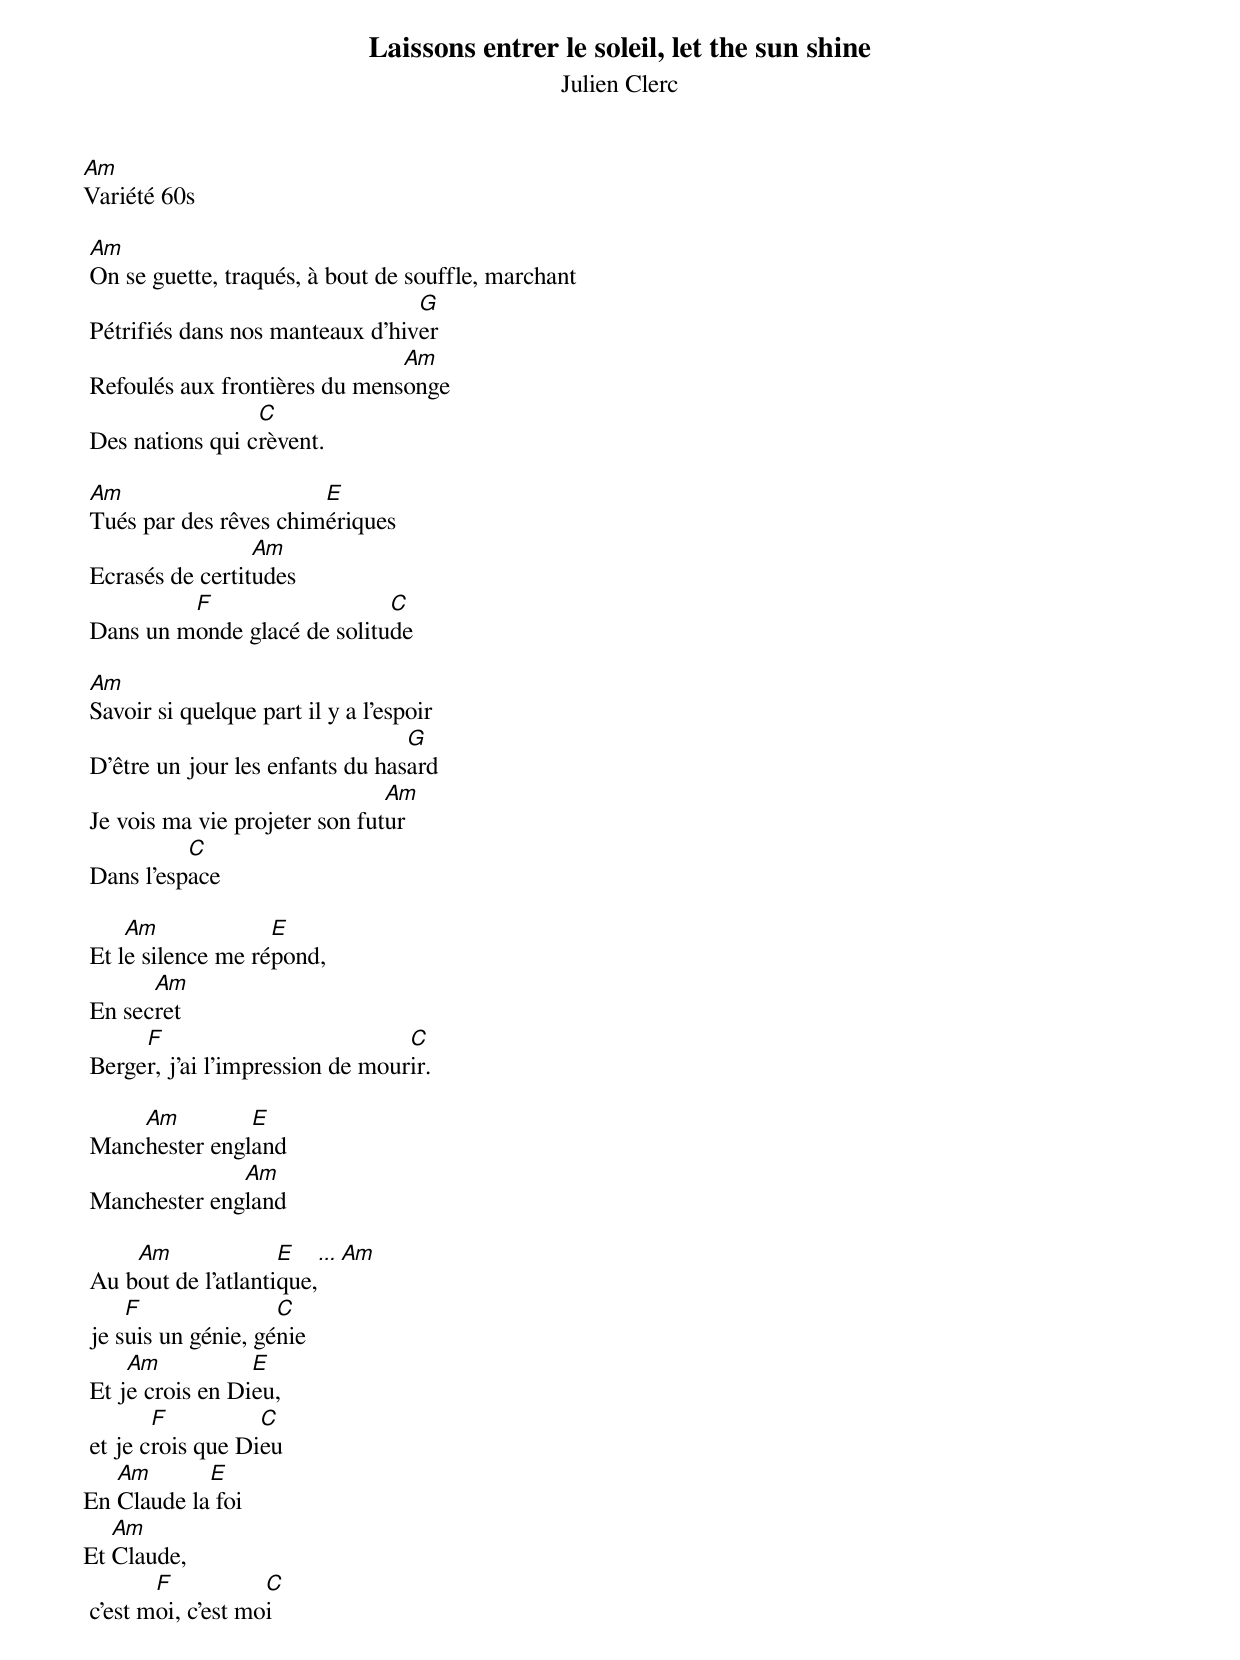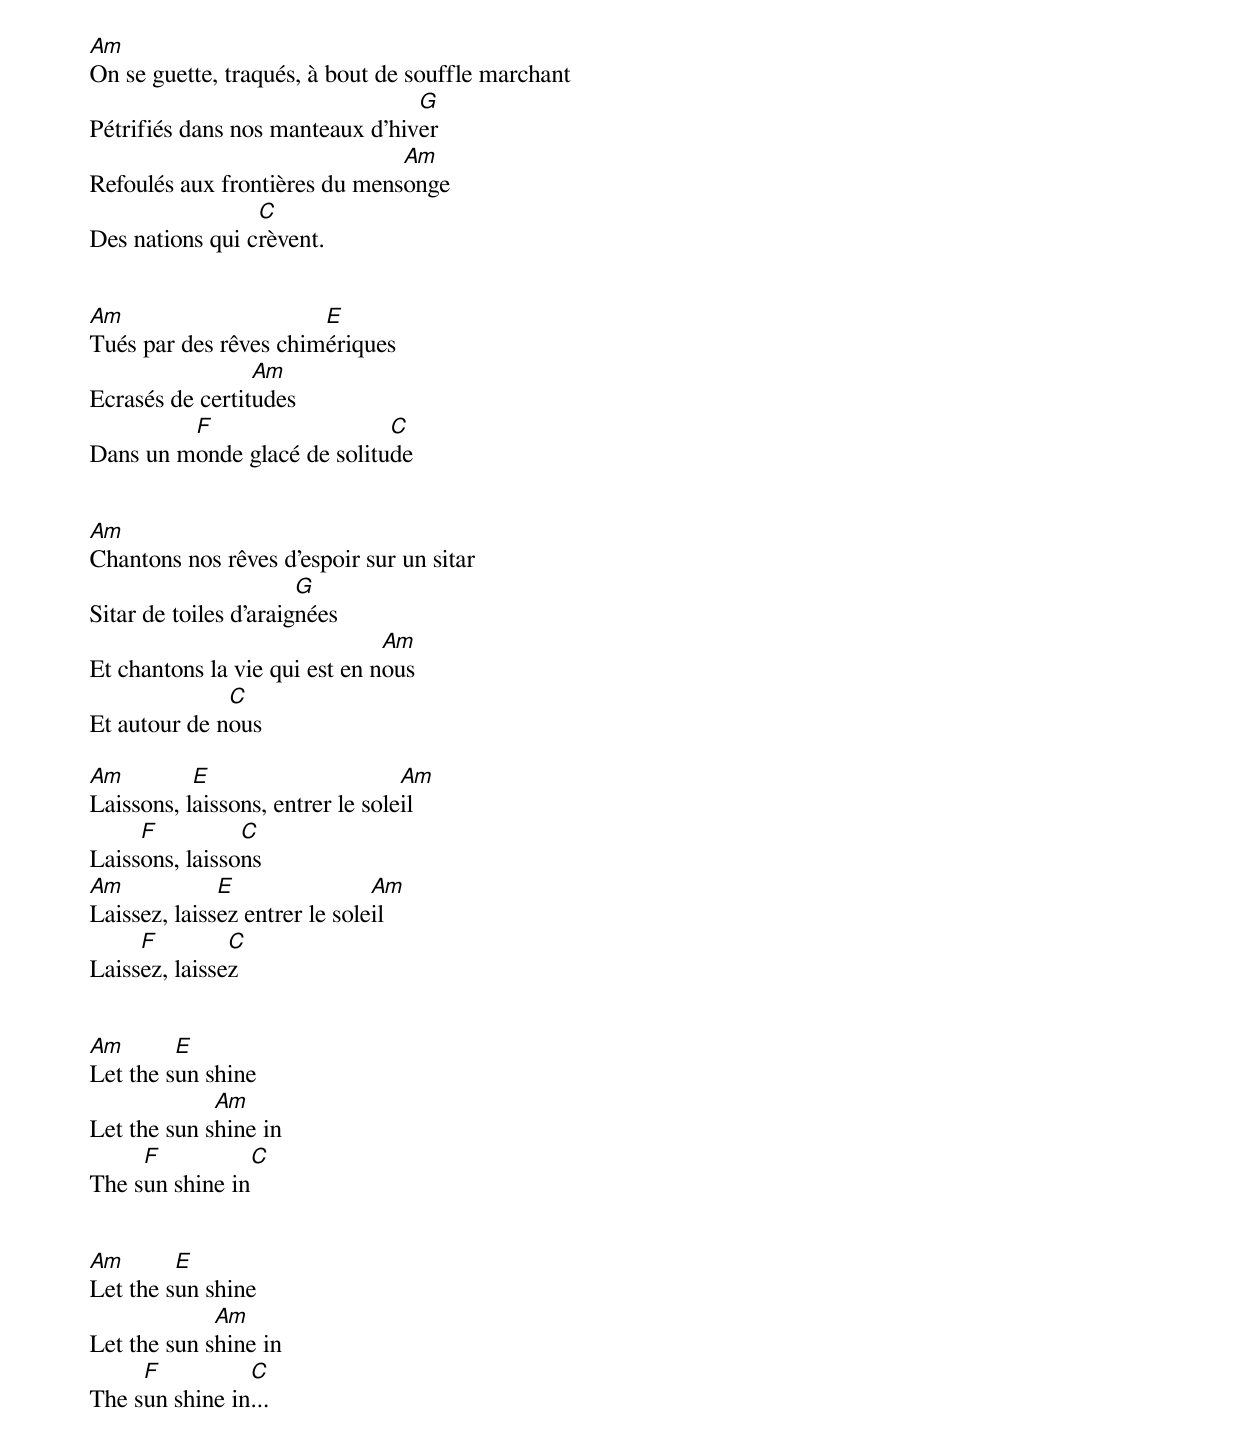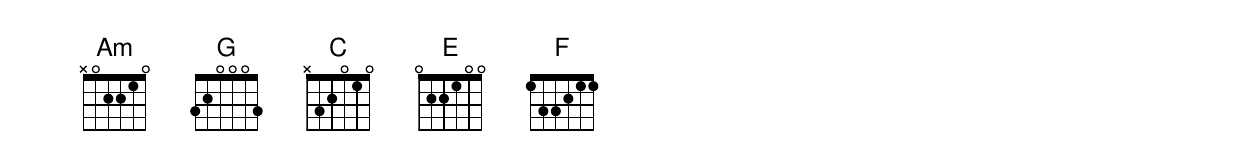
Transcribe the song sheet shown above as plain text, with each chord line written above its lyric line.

Laissons entrer le soleil, let the sun shine
Julien Clerc
Am
Variété 60s

 Am
 On se guette, traqués, à bout de souffle, marchant
                                  G
 Pétrifiés dans nos manteaux d'hiver
                                Am
 Refoulés aux frontières du mensonge
                  C
 Des nations qui crèvent.

 Am                     E
 Tués par des rêves chimériques
                  Am
 Ecrasés de certitudes
          F                   C
 Dans un monde glacé de solitude

 Am
 Savoir si quelque part il y a l'espoir
                                  G
 D'être un jour les enfants du hasard
                                Am
 Je vois ma vie projeter son futur
           C
 Dans l'espace

     Am             E
 Et le silence me répond,
       Am
 En secret
      F                           C
 Berger, j'ai l'impression de mourir.

     Am         E
 Manchester england
               Am
 Manchester england

     Am              E    ... Am
 Au bout de l'atlantique,
     F               C
 je suis un génie, génie
     Am           E
 Et je crois en Dieu,
        F          C
 et je crois que Dieu
   Am       E
En Claude la foi
   Am
Et Claude,
        F           C
 c'est moi, c'est moi


 Am
 On se guette, traqués, à bout de souffle marchant
                                  G
 Pétrifiés dans nos manteaux d'hiver
                                Am
 Refoulés aux frontières du mensonge
                  C
 Des nations qui crèvent.


 Am                     E
 Tués par des rêves chimériques
                  Am
 Ecrasés de certitudes
          F                   C
 Dans un monde glacé de solitude


 Am
 Chantons nos rêves d'espoir sur un sitar
                        G
 Sitar de toiles d'araignées
                                Am
 Et chantons la vie qui est en nous
               C
 Et autour de nous

 Am         E                      Am
 Laissons, laissons, entrer le soleil
      F          C
 Laissons, laissons
 Am            E                Am
 Laissez, laissez entrer le soleil
      F         C
 Laissez, laissez


 Am       E
 Let the sun shine
              Am
 Let the sun shine in
      F          C
 The sun shine in


 Am       E
 Let the sun shine
              Am
 Let the sun shine in
      F          C
 The sun shine in...
